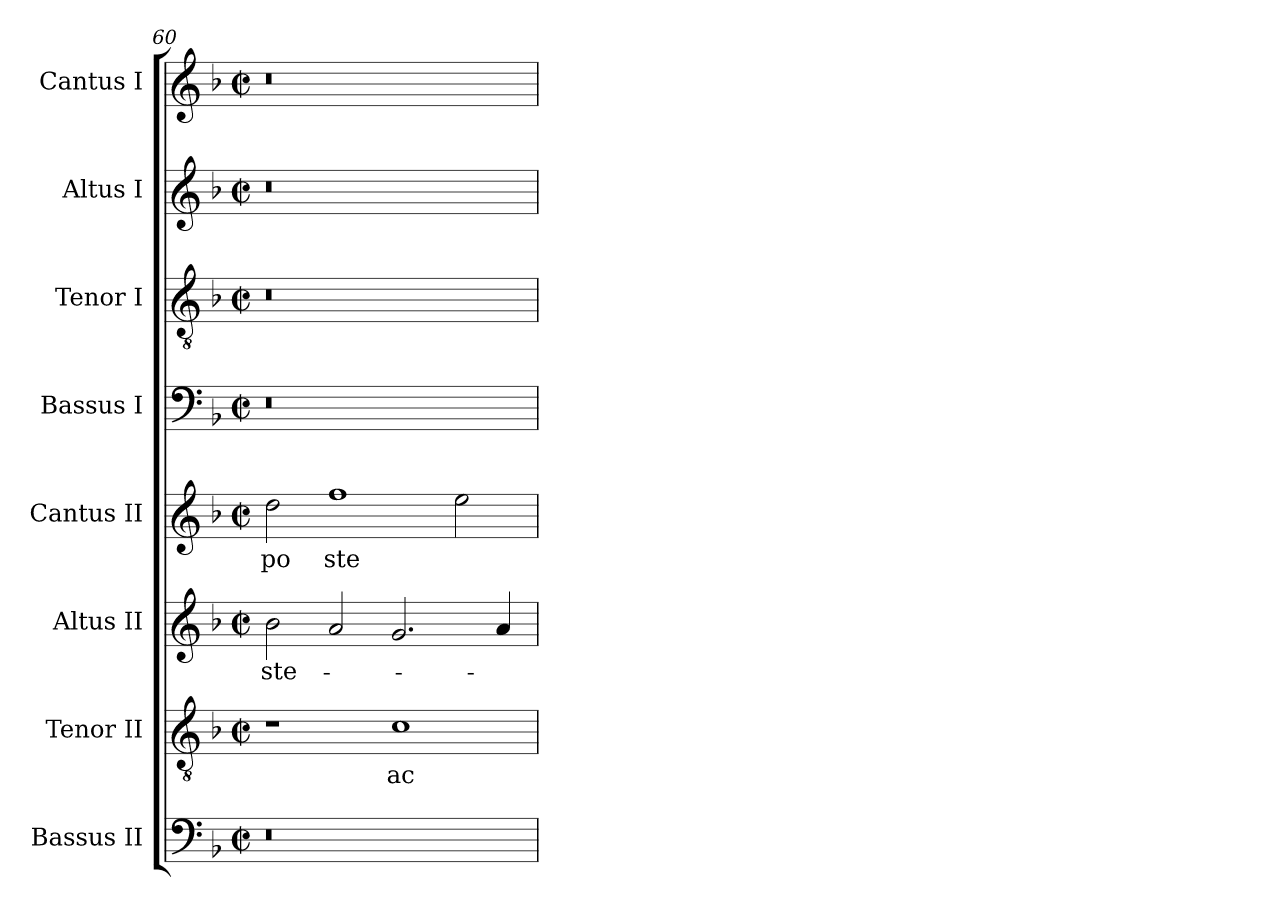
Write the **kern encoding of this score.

**kern	**kern	**text	**kern	**text	**kern	**text	**kern	**kern	**kern	**kern
*part8	*part7	*part7	*part6	*part6	*part5	*part5	*part4	*part3	*part2	*part1
*staff8	*staff7	*staff7	*staff6	*staff6	*staff5	*staff5	*staff4	*staff3	*staff2	*staff1
*I"Bassus II	*I"Tenor II	*	*I"Altus II	*	*I"Cantus II	*	*I"Bassus I	*I"Tenor I	*I"Altus I	*I"Cantus I
*clefF4	*clefGv2	*	*clefG2	*	*clefG2	*	*clefF4	*clefGv2	*clefG2	*clefG2
*k[b-]	*k[b-]	*	*k[b-]	*	*k[b-]	*	*k[b-]	*k[b-]	*k[b-]	*k[b-]
*F:	*F:	*	*F:	*	*F:	*	*F:	*F:	*F:	*F:
*M2/2	*M2/2	*	*M2/2	*	*M2/2	*	*M2/2	*M2/2	*M2/2	*M2/2
*met(c|)	*met(c|)	*	*met(c|)	*	*met(c|)	*	*met(c|)	*met(c|)	*met(c|)	*met(c|)
=60	=60	=60	=60	=60	=60	=60	=60	=60	=60	=60
!	!	!	!	!LO:LY:b	!	!LO:LY:b:cj	!	!	!	!
0r	1r	.	2b-\	-ste-	2dd\	po	0r	0r	0r	0r
!	!	!	!	!	!	!LO:LY:b:cj	!	!	!	!
.	.	.	2a/	.	1ff	ste	.	.	.	.
!	!	!LO:LY:b:cj	!	!	!	!	!	!	!	!
.	1c	ac	2.g/	.	.	.	.	.	.	.
.	.	.	.	.	2ee\	.	.	.	.	.
.	.	.	4a/	.	.	.	.	.	.	.
=	=	=	=	=	=	=	=	=	=	=
*-	*-	*-	*-	*-	*-	*-	*-	*-	*-	*-
